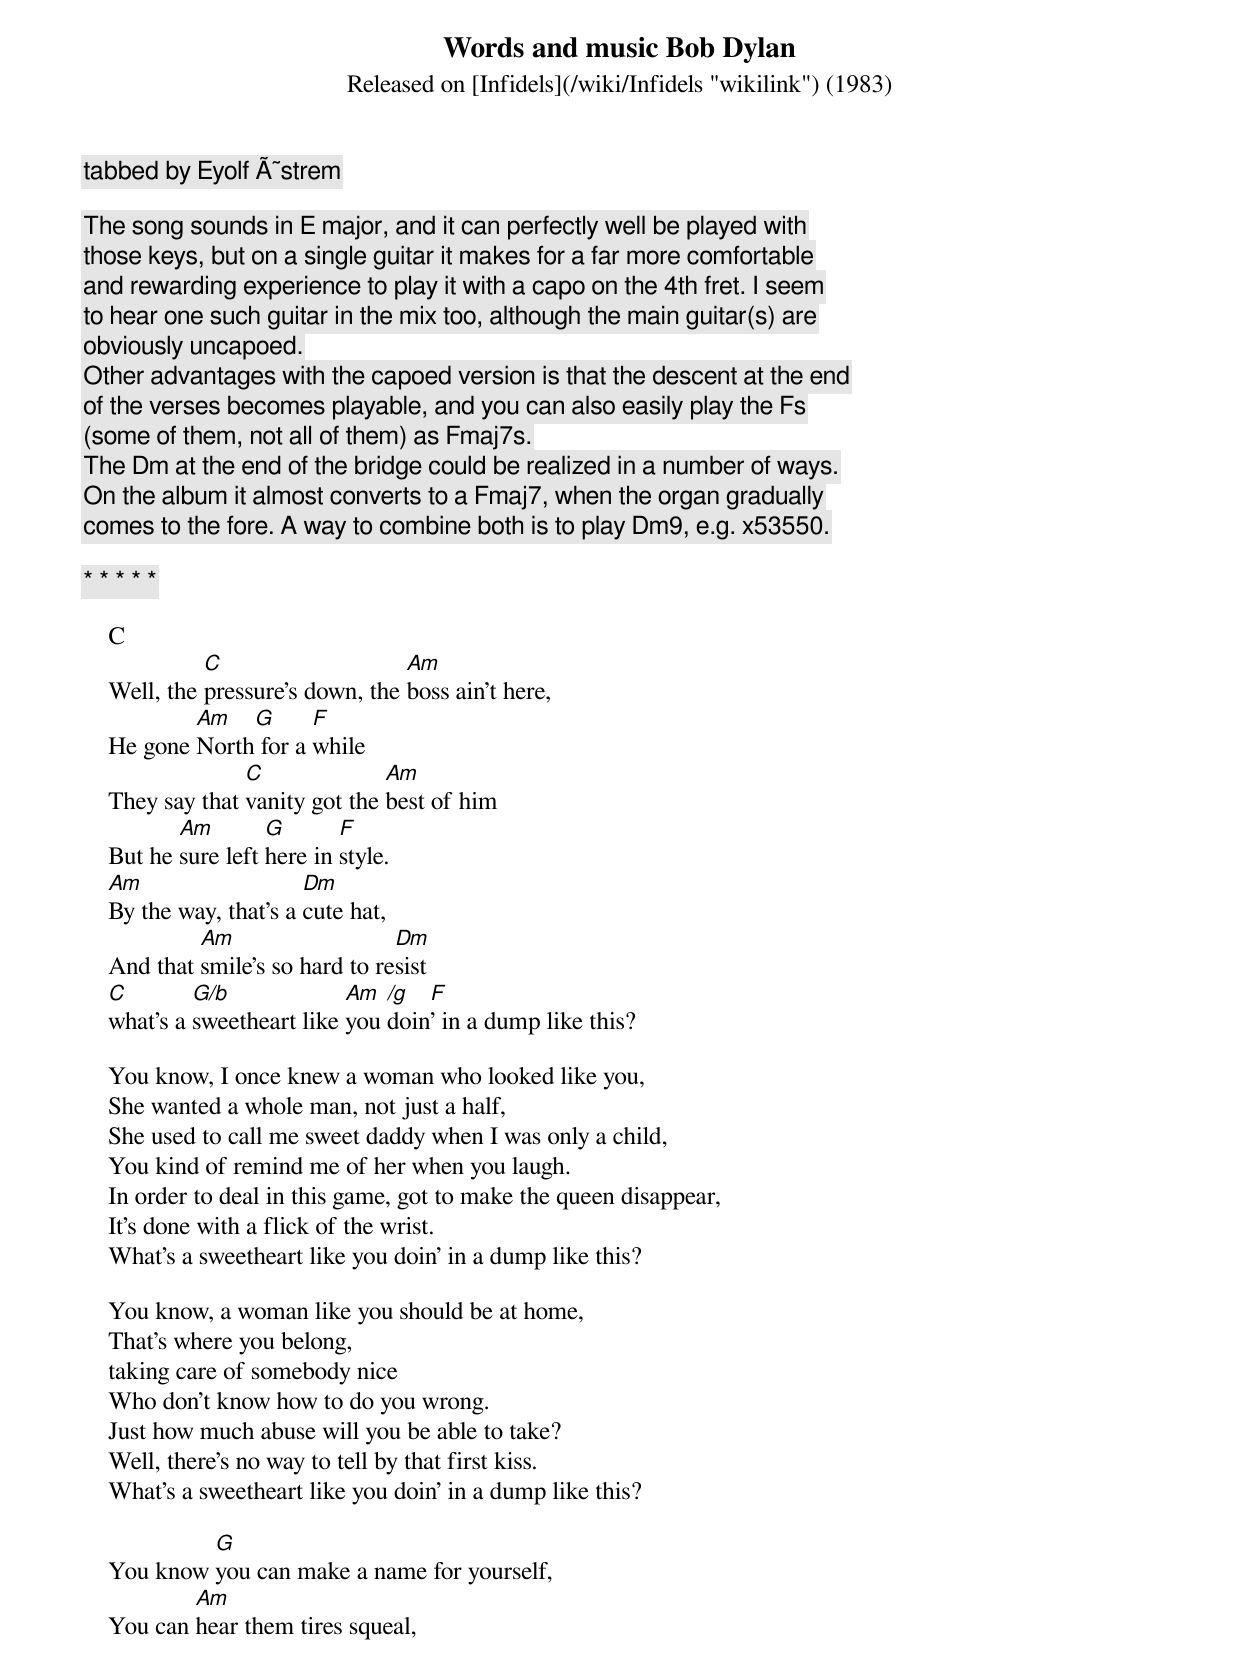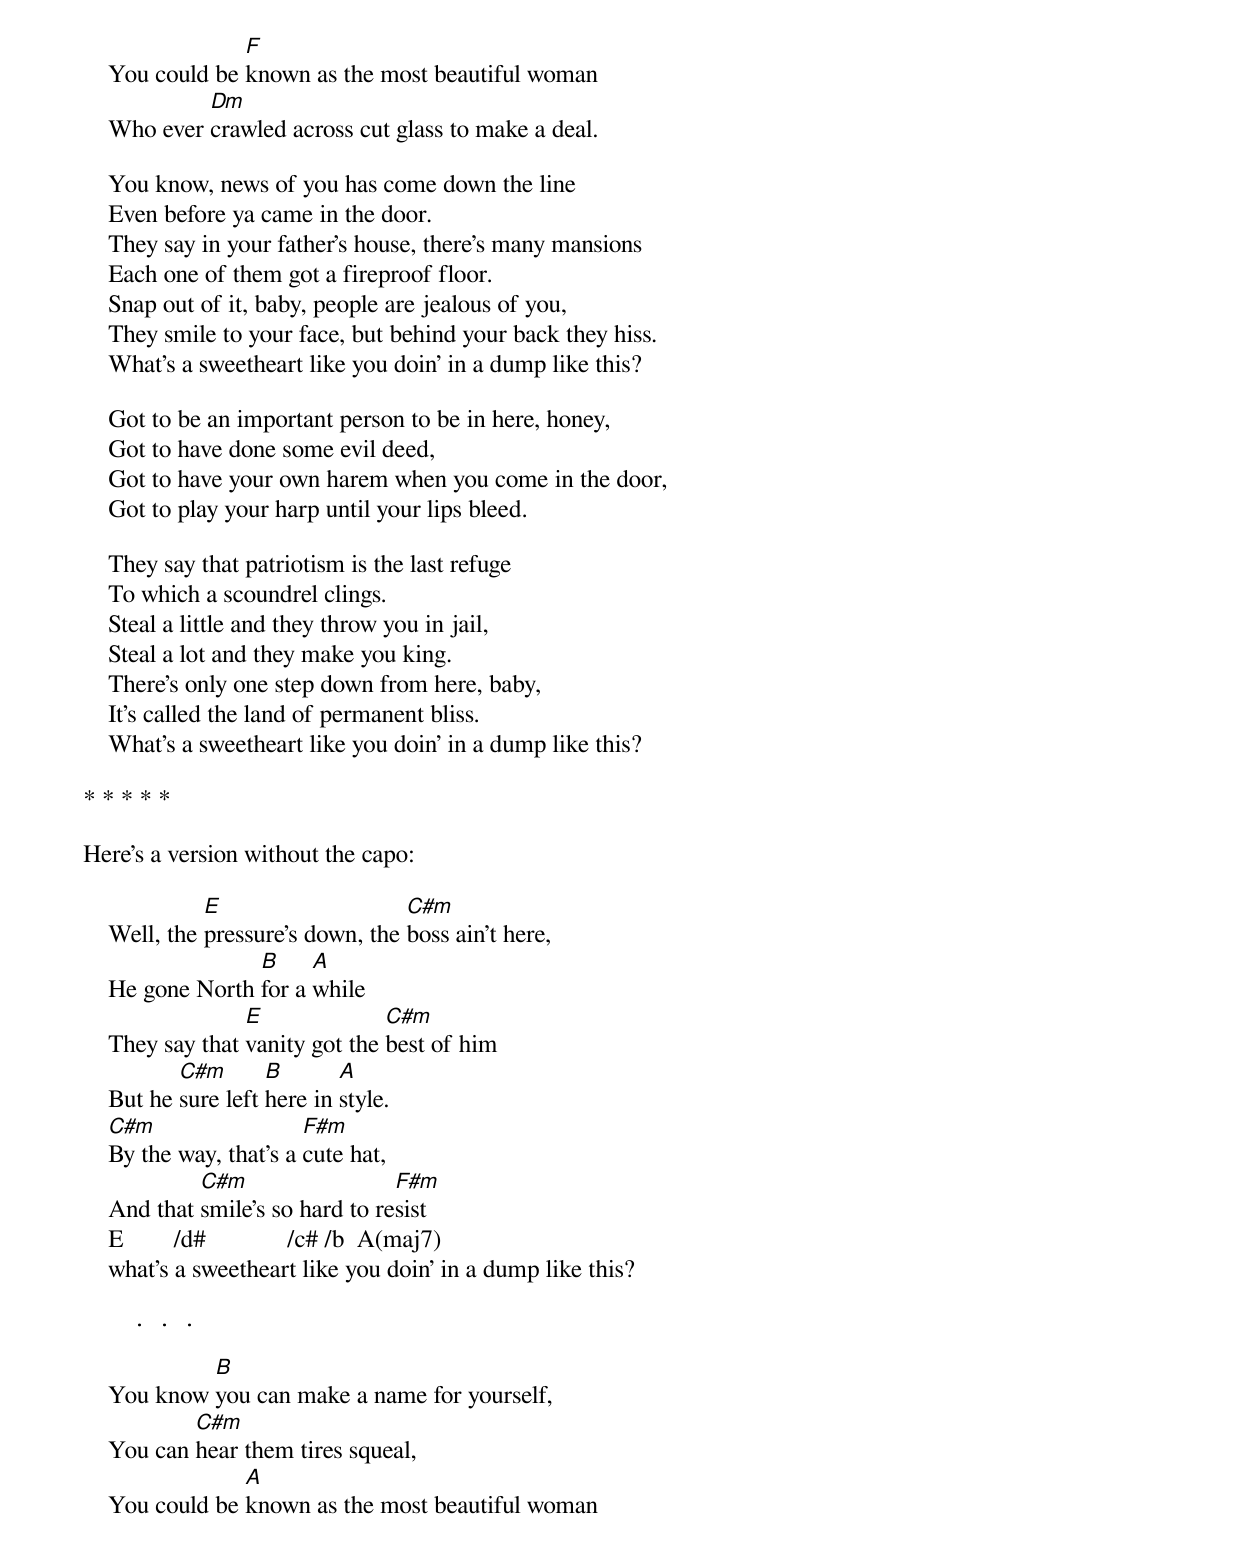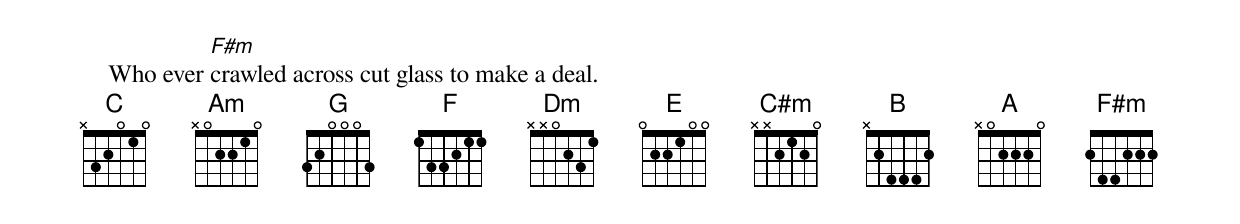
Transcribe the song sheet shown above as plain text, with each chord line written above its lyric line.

Words and music Bob Dylan
Released on [Infidels](/wiki/Infidels "wikilink") (1983)
tabbed by Eyolf Ã˜strem

The song sounds in E major, and it can perfectly well be played with
those keys, but on a single guitar it makes for a far more comfortable
and rewarding experience to play it with a capo on the 4th fret. I seem
to hear one such guitar in the mix too, although the main guitar(s) are
obviously uncapoed.
Other advantages with the capoed version is that the descent at the end
of the verses becomes playable, and you can also easily play the Fs
(some of them, not all of them) as Fmaj7s.
The Dm at the end of the bridge could be realized in a number of ways.
On the album it almost converts to a Fmaj7, when the organ gradually
comes to the fore. A way to combine both is to play Dm9, e.g. x53550.

* * * * *

    C
              C                    Am
    Well, the pressure's down, the boss ain't here,
            Am   G      F
    He gone North for a while
                  C              Am
    They say that vanity got the best of him
           Am        G       F
    But he sure left here in style.
    Am                   Dm
    By the way, that's a cute hat,
             Am                   Dm
    And that smile's so hard to resist
    C        G/b             Am  /g  F
    what's a sweetheart like you doin' in a dump like this?

    You know, I once knew a woman who looked like you,
    She wanted a whole man, not just a half,
    She used to call me sweet daddy when I was only a child,
    You kind of remind me of her when you laugh.
    In order to deal in this game, got to make the queen disappear,
    It's done with a flick of the wrist.
    What's a sweetheart like you doin' in a dump like this?

    You know, a woman like you should be at home,
    That's where you belong,
    taking care of somebody nice
    Who don't know how to do you wrong.
    Just how much abuse will you be able to take?
    Well, there's no way to tell by that first kiss.
    What's a sweetheart like you doin' in a dump like this?

             G
    You know you can make a name for yourself,
            Am
    You can hear them tires squeal,
                 F
    You could be known as the most beautiful woman
             Dm
    Who ever crawled across cut glass to make a deal.

    You know, news of you has come down the line
    Even before ya came in the door.
    They say in your father's house, there's many mansions
    Each one of them got a fireproof floor.
    Snap out of it, baby, people are jealous of you,
    They smile to your face, but behind your back they hiss.
    What's a sweetheart like you doin' in a dump like this?

    Got to be an important person to be in here, honey,
    Got to have done some evil deed,
    Got to have your own harem when you come in the door,
    Got to play your harp until your lips bleed.

    They say that patriotism is the last refuge
    To which a scoundrel clings.
    Steal a little and they throw you in jail,
    Steal a lot and they make you king.
    There's only one step down from here, baby,
    It's called the land of permanent bliss.
    What's a sweetheart like you doin' in a dump like this?

* * * * *

Here's a version without the capo:

              E                    C#m
    Well, the pressure's down, the boss ain't here,
                  B     A
    He gone North for a while
                  E              C#m
    They say that vanity got the best of him
           C#m       B       A
    But he sure left here in style.
    C#m                  F#m
    By the way, that's a cute hat,
             C#m                  F#m
    And that smile's so hard to resist
    E        /d#             /c# /b  A(maj7)
    what's a sweetheart like you doin' in a dump like this?

    . . .

             B
    You know you can make a name for yourself,
            C#m
    You can hear them tires squeal,
                 A
    You could be known as the most beautiful woman
             F#m
    Who ever crawled across cut glass to make a deal.
